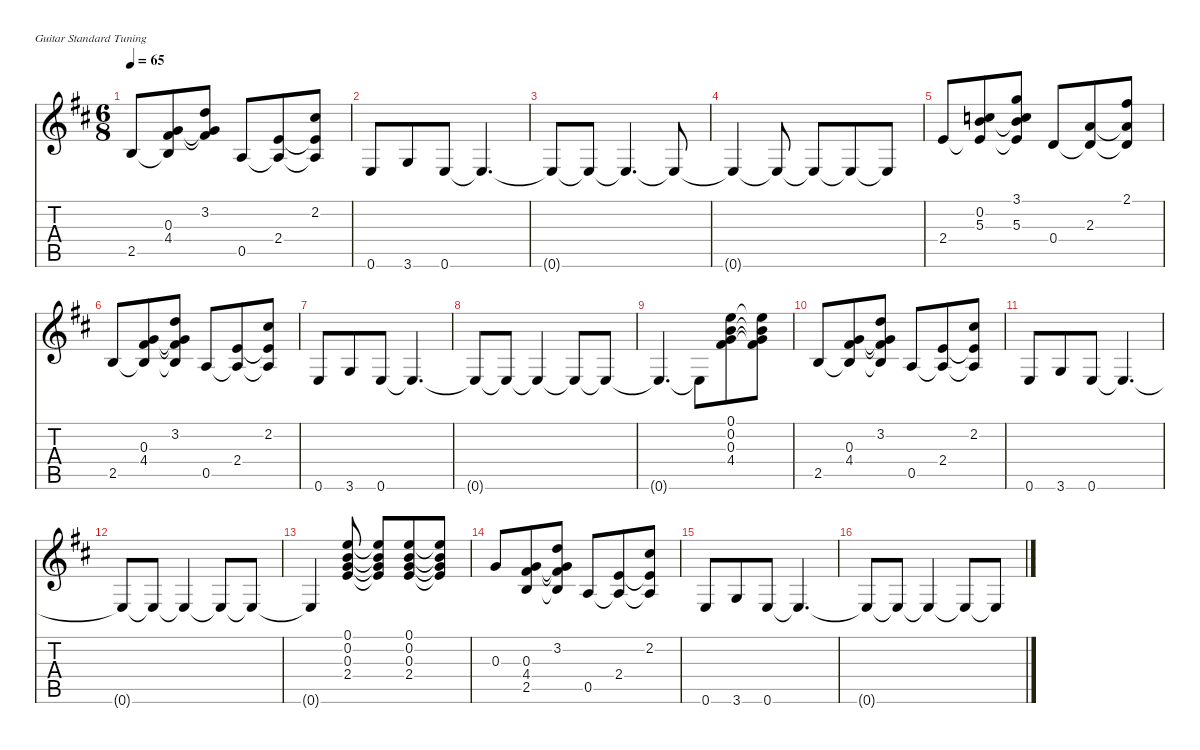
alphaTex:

\hideDynamics
\bracketExtendMode nobrackets
\singleTrackTrackNamePolicy hidden
\multiTrackTrackNamePolicy hidden
\firstSystemTrackNameMode fullname
\firstSystemTrackNameOrientation horizontal
\otherSystemsTrackNameOrientation horizontal
\track ("Guitar" "od.guit.") {defaultSystemsLayout 8 instrument overdrivenguitar}
\staff {score tabs}
\tuning (E4 B3 G3 D3 A2 E2)
\ts (6 8)
\tempo 65
\clef g2
\ks bminor
2.5{acc forcenatural}.8{dy ff beam Up} (2.5{t acc forcenatural} 4.4{acc #} 0.3{acc forcenatural}).8{beam Up} (4.4{t acc #} 0.3{t acc forcenatural} 3.2{acc forcenatural}).8{beam Up} 0.5{acc forcenatural}.8{beam Up} (0.5{t acc forcenatural} 2.4{acc forcenatural}).8{beam Up} (0.5{t acc forcenatural} 2.4{t acc forcenatural} 2.2{acc #}).8{beam Up} |
0.6{acc forcenatural}.8{beam Up} 3.6{acc forcenatural}.8{beam Up} 0.6{acc forcenatural}.8{beam Up} 0.6{t acc forcenatural}.4{d beam Up} |
0.6{t acc forcenatural}.8{beam Up} 0.6{t acc forcenatural}.8{beam Up} 0.6{t acc forcenatural}.4{d beam Up} 0.6{t acc forcenatural}.8{beam Up} |
0.6{t acc forcenatural}.4{beam Up} 0.6{t acc forcenatural}.8{beam Up} 0.6{t acc forcenatural}.8{beam Up} 0.6{t acc forcenatural}.8{beam Up} 0.6{t acc forcenatural}.8{beam Up} |
2.4{acc forcenatural}.8{beam Up} (2.4{t acc forcenatural} 5.3{acc forcenatural} 0.2{acc forcenatural}).8{beam Up} (0.2{t acc forcenatural} 2.4{t acc forcenatural} 5.3{acc forcenatural} 3.1{acc forcenatural}).8{beam Up} 0.4{acc forcenatural}.8{beam Up} (0.4{t acc forcenatural} 2.3{acc forcenatural}).8{beam Up} (0.4{t acc forcenatural} 2.3{t acc forcenatural} 2.1{acc #}).8{beam Up} |
2.5{acc forcenatural}.8{beam Up} (2.5{t acc forcenatural} 4.4{acc #} 0.3{acc forcenatural}).8{beam Up} (4.4{t acc #} 2.5{t acc forcenatural} 0.3{t acc forcenatural} 3.2{acc forcenatural}).8{beam Up} 0.5{acc forcenatural}.8{beam Up} (0.5{t acc forcenatural} 2.4{acc forcenatural}).8{beam Up} (0.5{t acc forcenatural} 2.4{t acc forcenatural} 2.2{acc #}).8{beam Up} |
0.6{acc forcenatural}.8{beam Up} 3.6{acc forcenatural}.8{beam Up} 0.6{acc forcenatural}.8{beam Up} 0.6{t acc forcenatural}.4{d beam Up} |
0.6{t acc forcenatural}.8{beam Up} 0.6{t acc forcenatural}.8{beam Up} 0.6{t acc forcenatural}.4{beam Up} 0.6{t acc forcenatural}.8{beam Up} 0.6{t acc forcenatural}.8{beam Up} |
0.6{t acc forcenatural}.4{d beam Up} 0.6{t acc forcenatural}.8{beam Down} (0.2{acc forcenatural} 4.4{acc #} 0.3{acc forcenatural} 0.1{acc forcenatural}).8{beam Down} (0.2{t acc forcenatural} 4.4{t acc #} 0.3{t acc forcenatural} 0.1{t acc forcenatural}).8{beam Down} |
2.5{acc forcenatural}.8{beam Up} (2.5{t acc forcenatural} 4.4{acc #} 0.3{acc forcenatural}).8{beam Up} (4.4{t acc #} 2.5{t acc forcenatural} 0.3{t acc forcenatural} 3.2{acc forcenatural}).8{beam Up} 0.5{acc forcenatural}.8{beam Up} (2.4{acc forcenatural} 0.5{t acc forcenatural}).8{beam Up} (0.5{t acc forcenatural} 2.4{t acc forcenatural} 2.2{acc #}).8{beam Up} |
0.6{acc forcenatural}.8{beam Up} 3.6{acc forcenatural}.8{beam Up} 0.6{acc forcenatural}.8{beam Up} 0.6{t acc forcenatural}.4{d beam Up} |
0.6{t acc forcenatural}.8{beam Up} 0.6{t acc forcenatural}.8{beam Up} 0.6{t acc forcenatural}.4{beam Up} 0.6{t acc forcenatural}.8{beam Up} 0.6{t acc forcenatural}.8{beam Up} |
0.6{t acc forcenatural}.4{beam Up} (0.2{acc forcenatural} 0.3{acc forcenatural} 2.4{acc forcenatural} 0.1{acc forcenatural}).8{beam Up} (0.2{t acc forcenatural} 0.3{t acc forcenatural} 2.4{t acc forcenatural} 0.1{t acc forcenatural}).8{beam Up} (2.4{acc forcenatural} 0.2{acc forcenatural} 0.3{acc forcenatural} 0.1{acc forcenatural}).8{beam Up} (2.4{t acc forcenatural} 0.2{t acc forcenatural} 0.3{t acc forcenatural} 0.1{t acc forcenatural}).8{beam Up} |
0.3{acc forcenatural}.8{beam Up} (2.5{acc forcenatural} 0.3{acc forcenatural} 4.4{acc #}).8{beam Up} (4.4{t acc #} 2.5{t acc forcenatural} 0.3{t acc forcenatural} 3.2{acc forcenatural}).8{beam Up} 0.5{acc forcenatural}.8{beam Up} (0.5{t acc forcenatural} 2.4{acc forcenatural}).8{beam Up} (2.4{t acc forcenatural} 0.5{t acc forcenatural} 2.2{acc #}).8{beam Up} |
0.6{acc forcenatural}.8{beam Up} 3.6{acc forcenatural}.8{beam Up} 0.6{acc forcenatural}.8{beam Up} 0.6{t acc forcenatural}.4{d beam Up} |
0.6{t acc forcenatural}.8{beam Up} 0.6{t acc forcenatural}.8{beam Up} 0.6{t acc forcenatural}.4{beam Up} 0.6{t acc forcenatural}.8{beam Up} 0.6{t acc forcenatural}.8{beam Up}
